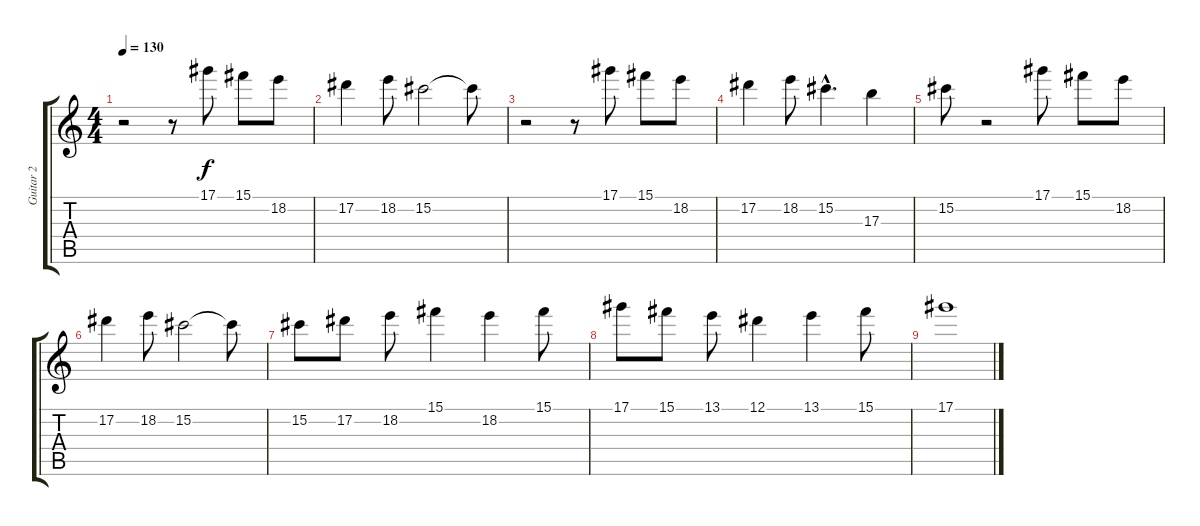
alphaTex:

\track ("Guitar 2" "Guitar 2") {instrument distortionguitar}
\staff {score tabs}
\tuning (Eb4 Bb3 Gb3 Db3 Ab2 Eb2) {hide}
\ts (4 4)
\tempo 130
\clef g2
\ks c
r.2{dy f} r.8 17.1.8 15.1.8 18.2.8 |
17.2.4 18.2.8 15.2.2 15.2{t}.8 |
r.2 r.8 17.1.8 15.1.8 18.2.8 |
17.2.4 18.2.8 15.2{hac}.4{d} 17.3.4 |
15.2.8 r.2 17.1.8 15.1.8 18.2.8 |
17.2.4 18.2.8 15.2.2 15.2{t}.8 |
15.2.8 17.2.8 18.2.8 15.1.4 18.2.4 15.1.8 |
17.1.8 15.1.8 13.1.8 12.1.4 13.1.4 15.1.8 |
17.1.1
